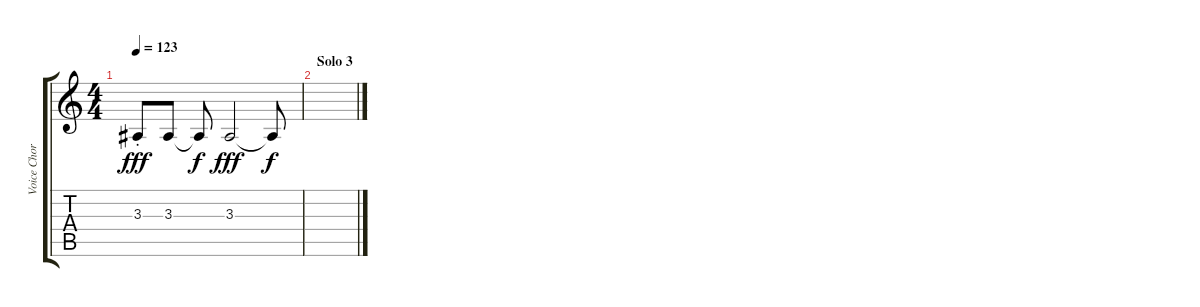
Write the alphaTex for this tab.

\track ("Voice Chorus Effect" "Voice Chor") {instrument frenchhorn}
\staff {score tabs}
\tuning (E4 B3 G3 D3 A2 E2) {hide}
\ts (4 4)
\tempo 123
\clef g2
\ks c
3.3{st}.8{dy fff} 3.3.8 3.3{t}.8{dy f} 3.3.2{dy fff} 3.3{t}.8{dy f} |
\section ("" "Solo 3")
